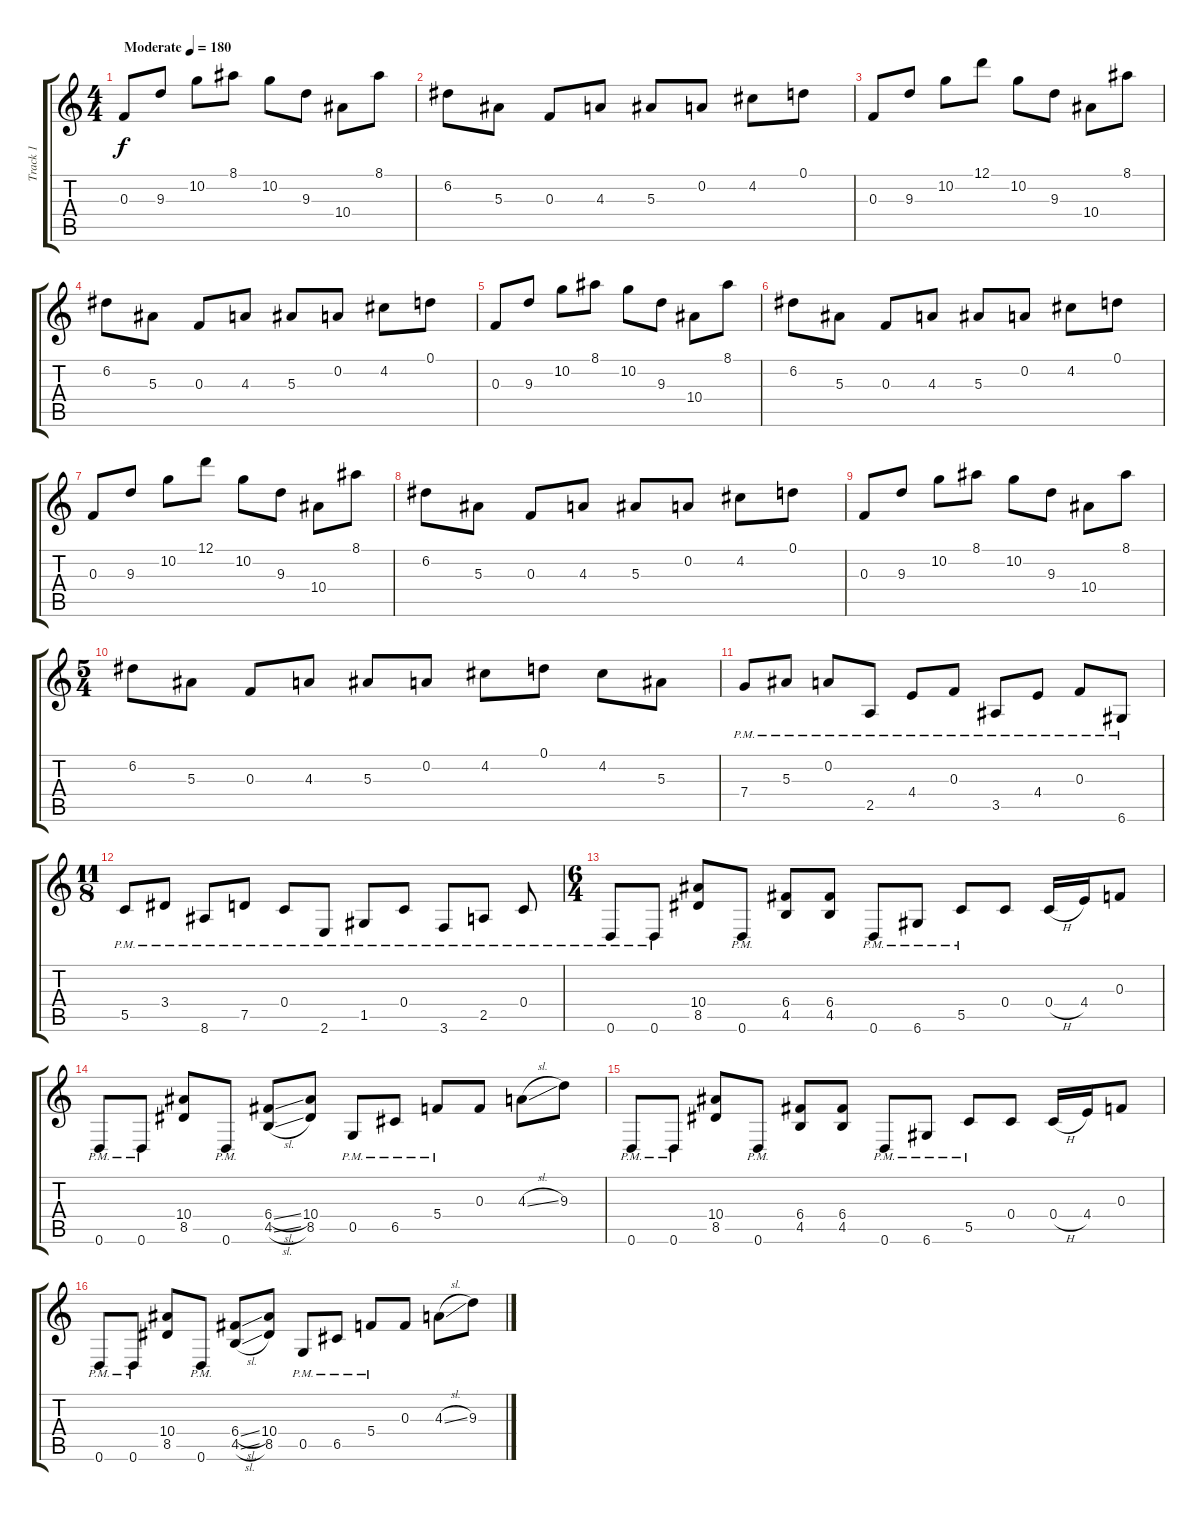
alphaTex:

\track ("Track 1" "Track 1") {instrument distortionguitar}
\staff {score tabs}
\tuning (D4 A3 F3 C3 G2 D2) {hide}
\ts (4 4)
\tempo (180 "Moderate")
\clef g2
\ks c
0.3.8{dy f instrument distortionguitar} 9.3.8 10.2.8 8.1.8 10.2.8 9.3.8 10.4.8 8.1.8 |
6.2.8 5.3.8 0.3.8 4.3.8 5.3.8 0.2.8 4.2.8 0.1.8 |
0.3.8 9.3.8 10.2.8 12.1.8 10.2.8 9.3.8 10.4.8 8.1.8 |
6.2.8 5.3.8 0.3.8 4.3.8 5.3.8 0.2.8 4.2.8 0.1.8 |
0.3.8 9.3.8 10.2.8 8.1.8 10.2.8 9.3.8 10.4.8 8.1.8 |
6.2.8 5.3.8 0.3.8 4.3.8 5.3.8 0.2.8 4.2.8 0.1.8 |
0.3.8 9.3.8 10.2.8 12.1.8 10.2.8 9.3.8 10.4.8 8.1.8 |
6.2.8 5.3.8 0.3.8 4.3.8 5.3.8 0.2.8 4.2.8 0.1.8 |
0.3.8 9.3.8 10.2.8 8.1.8 10.2.8 9.3.8 10.4.8 8.1.8 |
\ts (5 4)
6.2.8 5.3.8 0.3.8 4.3.8 5.3.8 0.2.8 4.2.8 0.1.8 4.2.8 5.3.8 |
7.4{pm}.8 5.3{pm}.8 0.2{pm}.8 2.5{pm}.8 4.4{pm}.8 0.3{pm}.8 3.5{pm}.8 4.4{pm}.8 0.3{pm}.8 6.6{pm}.8 |
\ts (11 8)
5.5{pm}.8 3.4{pm}.8 8.6{pm}.8 7.5{pm}.8 0.4{pm}.8 2.6{pm}.8 1.5{pm}.8 0.4{pm}.8 3.6{pm}.8 2.5{pm}.8 0.4{pm}.8 |
\ts (6 4)
0.6{pm}.8 0.6{pm}.8 (10.4 8.5).8 0.6{pm}.8 (6.4 4.5).8 (6.4 4.5).8 0.6{pm}.8 6.6{pm}.8 5.5{pm}.8 0.4.8 0.4{h}.16 4.4.16 0.3.8 |
0.6{pm}.8 0.6{pm}.8 (10.4 8.5).8 0.6{pm}.8 (6.4{sl} 4.5{sl}).8 (10.4 8.5).8 0.5{pm}.8 6.5{pm}.8 5.4{pm}.8 0.3.8 4.3{sl}.8 9.3.8 |
0.6{pm}.8 0.6{pm}.8 (10.4 8.5).8 0.6{pm}.8 (6.4 4.5).8 (6.4 4.5).8 0.6{pm}.8 6.6{pm}.8 5.5{pm}.8 0.4.8 0.4{h}.16 4.4.16 0.3.8 |
0.6{pm}.8 0.6{pm}.8 (10.4 8.5).8 0.6{pm}.8 (6.4{sl} 4.5{sl}).8 (10.4 8.5).8 0.5{pm}.8 6.5{pm}.8 5.4{pm}.8 0.3.8 4.3{sl}.8 9.3.8
